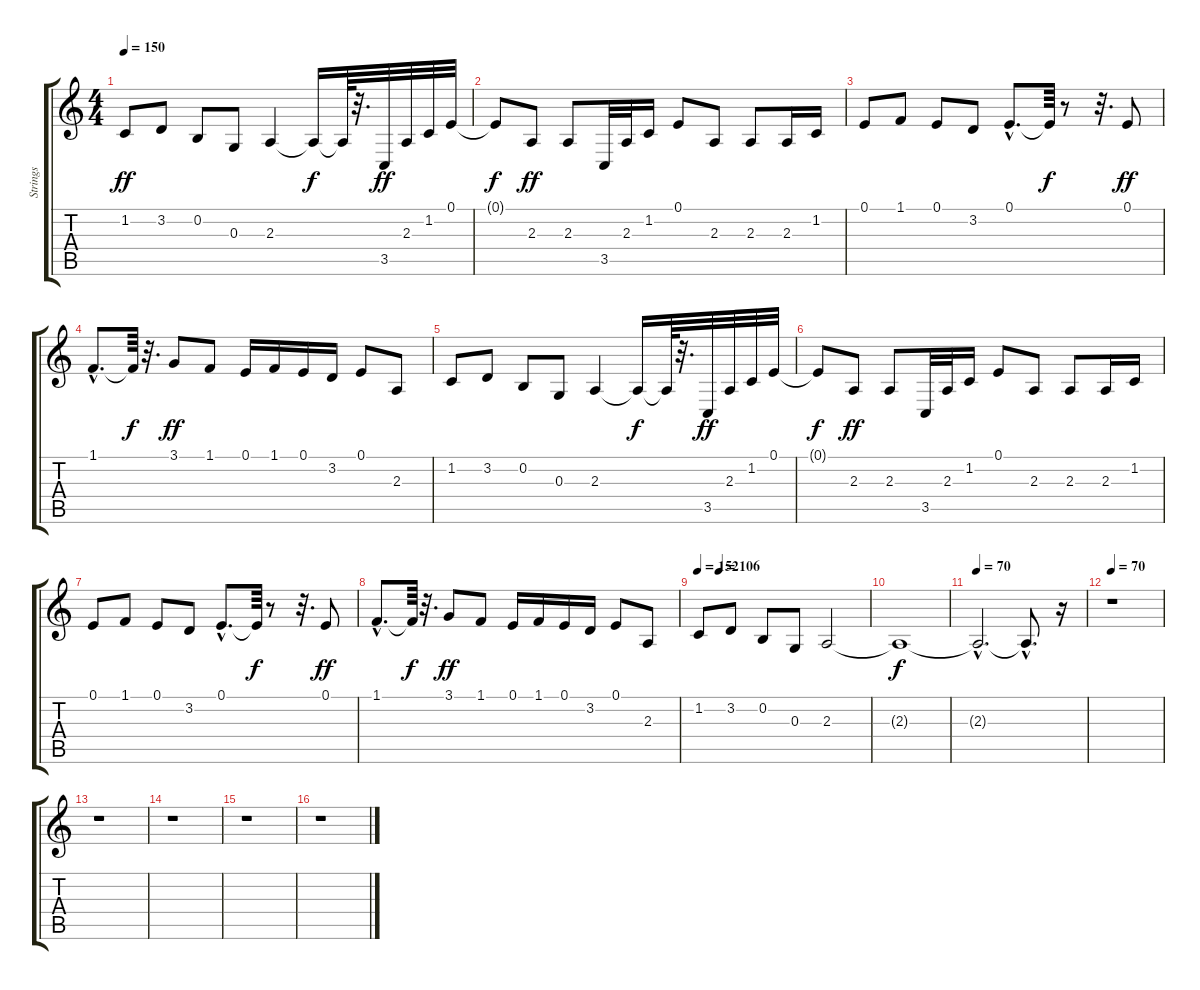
\track ("Strings" "Strings") {instrument stringensemble1}
\staff {score tabs}
\tuning (E4 B3 G3 D3 A2 E2) {hide}
\ts (4 4)
\tempo 150
\clef g2
\ks c
1.2.8{dy ff} 3.2.8 0.2.8 0.3.8 2.3.4 2.3{t}.16{dy f} 2.3{t}.64 r.32{d} 3.5.32{dy ff} 2.3.32 1.2.32 0.1.32 |
0.1{t}.8{dy f} 2.3.8{dy ff} 2.3.8 3.5.32 2.3.32 1.2.16 0.1.8 2.3.8 2.3.8 2.3.16 1.2.16 |
0.1.8 1.1.8 0.1.8 3.2.8 0.1{hac}.8{d} 0.1{t}.64{dy f} r.8 r.32{d} 0.1.8{dy ff} |
1.1{hac}.8{d} 1.1{t}.64{dy f} r.32{d} 3.1.8{dy ff} 1.1.8 0.1.16 1.1.16 0.1.16 3.2.16 0.1.8 2.3.8 |
1.2.8 3.2.8 0.2.8 0.3.8 2.3.4 2.3{t}.16{dy f} 2.3{t}.64 r.32{d} 3.5.32{dy ff} 2.3.32 1.2.32 0.1.32 |
0.1{t}.8{dy f} 2.3.8{dy ff} 2.3.8 3.5.32 2.3.32 1.2.16 0.1.8 2.3.8 2.3.8 2.3.16 1.2.16 |
0.1.8 1.1.8 0.1.8 3.2.8 0.1{hac}.8{d} 0.1{t}.64{dy f} r.8 r.32{d} 0.1.8{dy ff} |
1.1{hac}.8{d} 1.1{t}.64{dy f} r.32{d} 3.1.8{dy ff} 1.1.8 0.1.16 1.1.16 0.1.16 3.2.16 0.1.8 2.3.8 |
\tempo 152
\tempo (106 0.125)
1.2.8 3.2.8 0.2.8 0.3.8 2.3.2{volume 16} |
2.3{t}.1{dy f} |
\tempo 70
2.3{hac t}.2{d} 2.3{hac t}.8{d} r.16 |
\tempo 70
r.1 |
r.1 |
r.1 |
r.1 |
r.1
